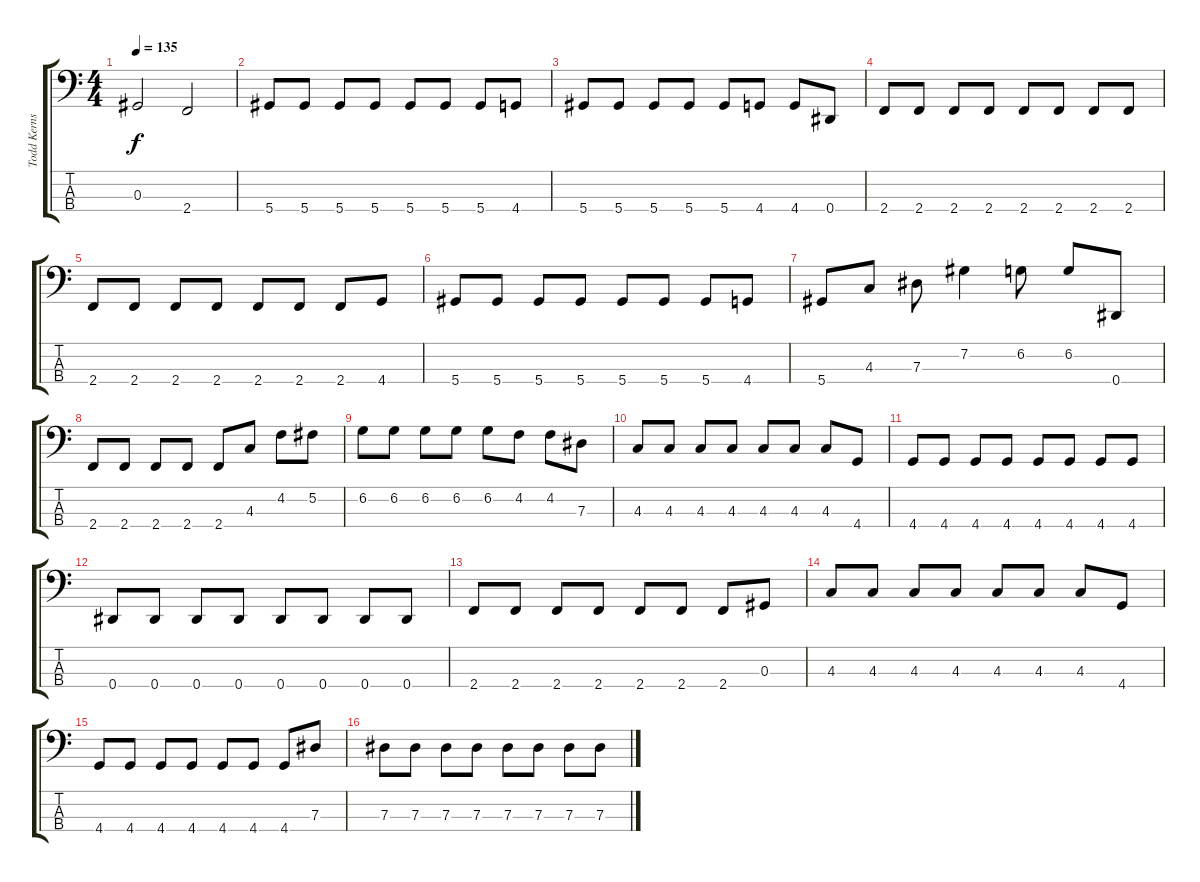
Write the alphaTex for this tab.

\track ("Todd Kerns" "Todd Kerns") {instrument electricbassfinger}
\staff {score tabs}
\tuning (Gb2 Db2 Ab1 Eb1) {hide}
\ts (4 4)
\tempo 135
\clef f4
\ks c
0.3.2{dy f} 2.4.2 |
5.4.8 5.4.8 5.4.8 5.4.8 5.4.8 5.4.8 5.4.8 4.4.8 |
5.4.8 5.4.8 5.4.8 5.4.8 5.4.8 4.4.8 4.4.8 0.4.8 |
2.4.8 2.4.8 2.4.8 2.4.8 2.4.8 2.4.8 2.4.8 2.4.8 |
2.4.8 2.4.8 2.4.8 2.4.8 2.4.8 2.4.8 2.4.8 4.4.8 |
5.4.8 5.4.8 5.4.8 5.4.8 5.4.8 5.4.8 5.4.8 4.4.8 |
5.4.8 4.3.8 7.3.8 7.2.4 6.2.8 6.2.8 0.4.8 |
2.4.8 2.4.8 2.4.8 2.4.8 2.4.8 4.3.8 4.2.8 5.2.8 |
6.2.8 6.2.8 6.2.8 6.2.8 6.2.8 4.2.8 4.2.8 7.3.8 |
4.3.8 4.3.8 4.3.8 4.3.8 4.3.8 4.3.8 4.3.8 4.4.8 |
4.4.8 4.4.8 4.4.8 4.4.8 4.4.8 4.4.8 4.4.8 4.4.8 |
0.4.8 0.4.8 0.4.8 0.4.8 0.4.8 0.4.8 0.4.8 0.4.8 |
2.4.8 2.4.8 2.4.8 2.4.8 2.4.8 2.4.8 2.4.8 0.3.8 |
4.3.8 4.3.8 4.3.8 4.3.8 4.3.8 4.3.8 4.3.8 4.4.8 |
4.4.8 4.4.8 4.4.8 4.4.8 4.4.8 4.4.8 4.4.8 7.3.8 |
7.3.8 7.3.8 7.3.8 7.3.8 7.3.8 7.3.8 7.3.8 7.3.8
